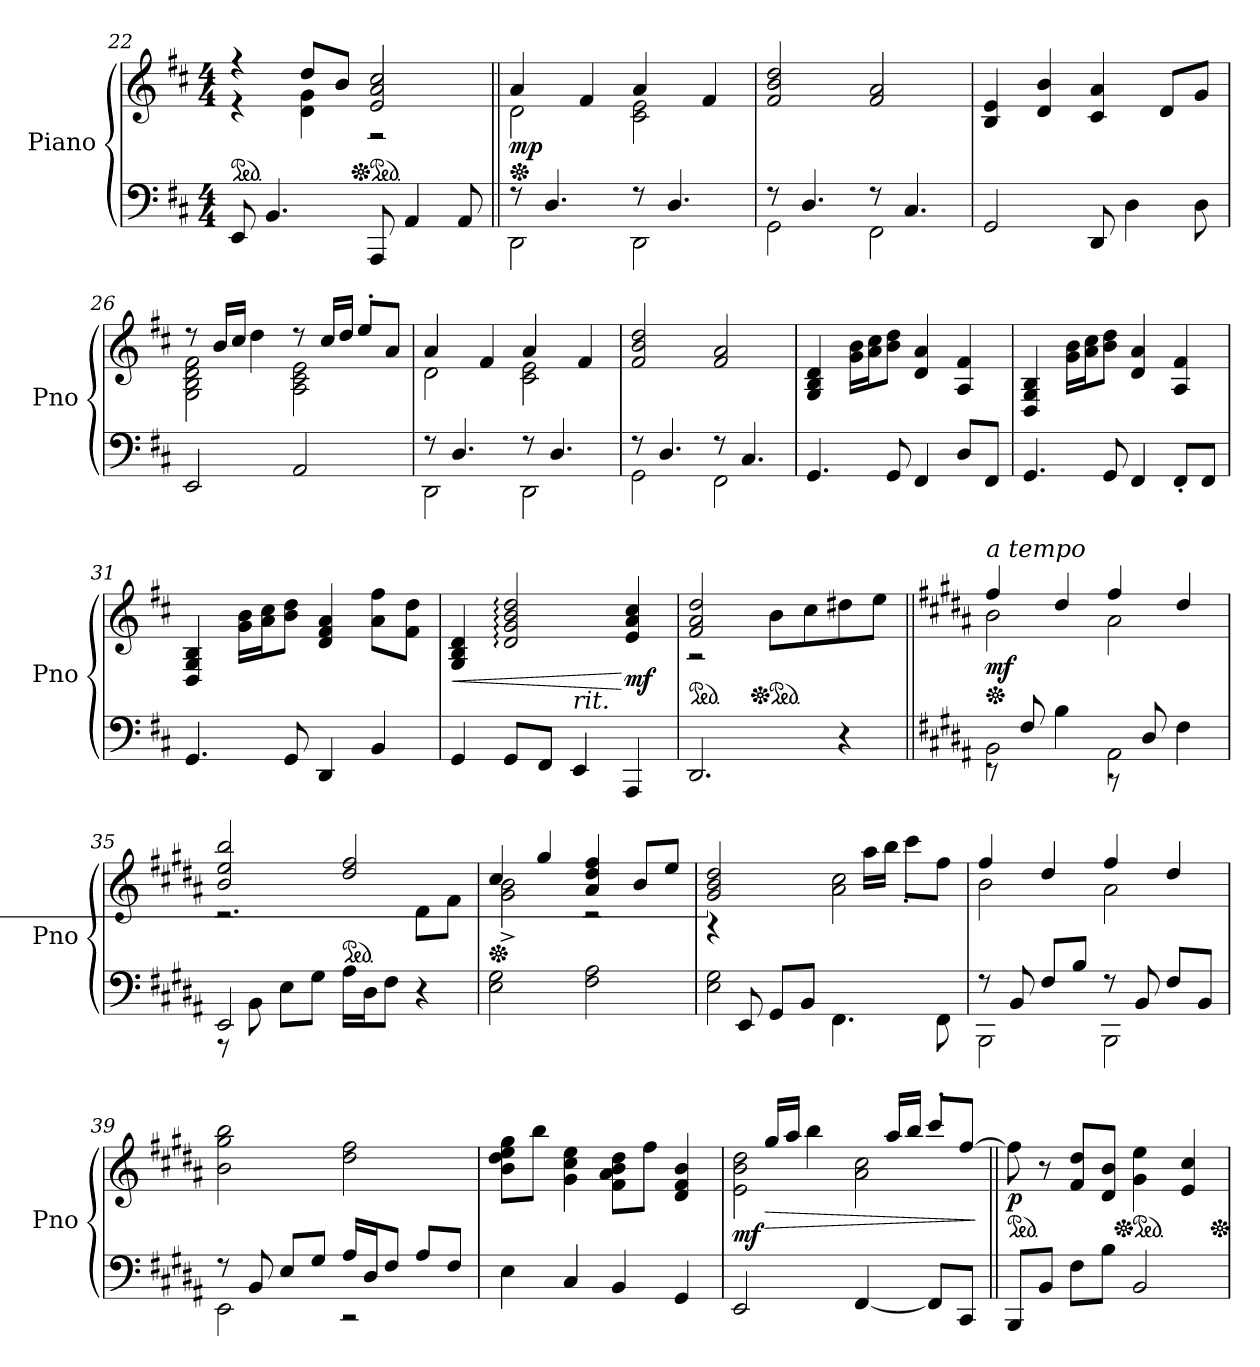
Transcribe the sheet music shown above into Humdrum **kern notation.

**kern	**kern	**dynam
*part1	*part1	*part1
*staff2	*staff1	*staff1/2
*I"Piano	*	*
*I'Pno	*	*
*clefF4	*clefG2	*
*k[f#c#]	*k[f#c#]	*
*M4/4	*M4/4	*
*	*ped	*
=22	=22	=22
*	*^	*
8EE/	4r	4r	.
4.BB/	.	.	.
.	8dd/L	4d\ 4g\	.
.	8b/J	.	.
*	*Xped	*	*
*	*ped	*	*
8AAA/	2e/ 2a/ 2cc#/	2r	.
4AA/	.	.	.
8AA/	.	.	.
!!LO:PB:g=z	!!
=23||	=23||	=23||	=23||
*^	*	*	*
*	*	*Xped	*	*
!	!	!	!	!LO:DY:b
8r	2DD\	4a/	2d\	mp
4.D/	.	.	.	.
.	.	4f#/	.	.
8r	2DD\	4a/	2c#\ 2e\	.
4.D/	.	.	.	.
.	.	4f#/	.	.
*	*	*v	*v	*
=24	=24	=24	=24
8r	2GG\	2f#/ 2b/ 2dd/	.
4.D/	.	.	.
8r	2FF#\	2f#/ 2a/	.
4.C#/	.	.	.
*v	*v	*	*
=25	=25	=25
2GG/	4B/ 4e/	.
.	4d/ 4b/	.
8DD/	4c#/ 4a/	.
4D\	.	.
.	8d/L	.
8D\	8g/J	.
=26	=26	=26
*	*^	*
2EE/	8r	2G\ 2B\ 2d\ 2f#\	.
.	16b/LL	.	.
.	16cc#/JJ	.	.
.	4dd\	.	.
2AA/	8r	2A\ 2c#\ 2e\	.
.	16cc#/LL	.	.
.	16dd/JJ	.	.
.	8ee'/L	.	.
.	8a/J	.	.
=27	=27	=27	=27
*^	*	*	*
8r	2DD\	4a/	2d\	.
4.D/	.	.	.	.
.	.	4f#/	.	.
8r	2DD\	4a/	2c#\ 2e\	.
4.D/	.	.	.	.
.	.	4f#/	.	.
*	*	*v	*v	*
!!LO:LB:g=z
=28	=28	=28	=28
8r	2GG\	2f#/ 2b/ 2dd/	.
4.D/	.	.	.
8r	2FF#\	2f#/ 2a/	.
4.C#/	.	.	.
*v	*v	*	*
=29	=29	=29
4.GG/	4G/ 4B/ 4d/	.
.	16g\ 16b\LL	.
.	16a\ 16cc#\J	.
8GG/	8b\ 8dd\J	.
4FF#/	4d/ 4a/	.
8D/L	4A/ 4f#/	.
8FF#/J	.	.
=30	=30	=30
4.GG/	4D/ 4G/ 4B/	.
.	16g\ 16b\LL	.
.	16a\ 16cc#\J	.
8GG/	8b\ 8dd\J	.
4FF#/	4d/ 4a/	.
8FF#'/L	4A/ 4f#/	.
8FF#/J	.	.
=31	=31	=31
4.GG/	4D/ 4G/ 4B/	.
.	16g\ 16b\LL	.
.	16a\ 16cc#\J	.
8GG/	8b\ 8dd\J	.
4DD/	4d/ 4f#/ 4a/	.
4BB/	8a\ 8ff#\L	.
.	8f#\ 8dd\J	.
=32	=32	=32
!	!	!LO:HP:b
4GG/	4G/ 4B/ 4d/	<
*	*MM70	*
8GG/L	2d/: 2g/: 2b/: 2dd/:	.
8FF#/J	.	.
!LO:TX:a:i:t=rit.	!	!
4EE/	.	.
*	*MM66	*
!	!	!LO:DY:n=1:b
4AAA/	4e/ 4a/ 4cc#/	[ mf
!!LO:LB:g=z
=33	=33	=33
*	*ped	*
*	*^	*
2.DD/	2f#/ 2a/ 2dd/	2r	.
*	*Xped	*	*
*	*ped	*	*
*	*MM75	*	*
.	2ryy	8b\L	.
.	.	8cc#\	.
4r	.	8dd#X\	.
.	.	8ee\J	.
=34||	=34||	=34||	=34||
*k[f#c#g#d#a#]	*k[f#c#g#d#a#]	*	*
*^	*	*	*
*	*	*Xped	*	*
*v	*v	*	*	*
*	*MM76	*	*
*^	*	*	*
!	!	!LO:TX:a:i:t=a tempo	!	!
!	!	!	!	!LO:DY:b
2BB\	8r	4ff#/	2b\	mf
.	8F#/	.	.	.
.	4B\	4dd#/	.	.
2AA#\	8r	4ff#/	2a#\	.
.	8D#/	.	.	.
.	4F#\	4dd#/	.	.
=35	=35	=35	=35	=35
2EE/	8r	2b/ 2ee/ 2bb/	2.r	.
.	8BB\	.	.	.
.	8E\L	.	.	.
.	8G#\J	.	.	.
*	*	*ped	*	*
2ryy	16A#\LL	2dd#/ 2ff#/	.	.
.	16D#\J	.	.	.
.	8F#\J	.	.	.
.	4r	.	8d#\L	.
.	.	.	8f#\J	.
*v	*v	*	*	*
=36	=36	=36	=36
*	*Xped	*	*
2E\ 2G#\	4cc#/	2g#\^ 2b\^	.
.	4gg#/	.	.
2F#\ 2A#\	4a#/ 4dd#/ 4ff#/	2r	.
.	8b/L	.	.
.	8ee/J	.	.
=37	=37	=37	=37
*^	*	*	*
!	!	!	!LO:N:vis=2.	!
8ryy	2E\ 2G#\	2g#/ 2b/ 2dd#/	8%5r	.
8EE/	.	.	.	.
8GG#/L	.	.	.	.
8BB/J	.	.	.	.
2ryy	4.FF#\	2a#\ 2cc#\	.	.
.	.	.	16aa#\LL	.
.	.	.	16bb\JJ	.
.	.	.	8ccc#'\L	.
.	8FF#\	.	8ff#\J	.
!!LO:LB:g=z	!!
=38	=38	=38	=38	=38
8r	2BBB\	4ff#/	2b\	.
8BB/	.	.	.	.
8F#/L	.	4dd#/	.	.
8B/J	.	.	.	.
8r	2BBB\	4ff#/	2a#\	.
8BB/	.	.	.	.
8F#/L	.	4dd#/	.	.
8BB/J	.	.	.	.
*	*	*v	*v	*
=39	=39	=39	=39
8r	2EE\	2b\ 2gg#\ 2bb\	.
8BB/	.	.	.
8E/L	.	.	.
8G#/J	.	.	.
16A#/LL	2r	2dd#\ 2ff#\	.
16D#/J	.	.	.
8F#/J	.	.	.
8A#/L	.	.	.
8F#/J	.	.	.
*v	*v	*	*
=40	=40	=40
4E\	8b\ 8dd#\ 8ee\ 8gg#\L	.
.	8bb\J	.
4C#/	4g#\ 4cc#\ 4ee\	.
4BB/	8f#\ 8a#\ 8b\ 8dd#\L	.
.	8ff#\J	.
4GG#/	4d#/ 4f#/ 4b/	.
=41	=41	=41
*	*^	*
!	!	!	!LO:DY:b
2EE/	8ryy	2e\ 2b\ 2dd#\	mf
!	!	!	!LO:HP:b
.	16gg#/LL	.	>
.	16aa#/JJ	.	.
.	4bb\	.	.
[4FF#/	8ryy	2a#\ 2cc#\	.
.	16aa#/LL	.	.
.	16bb/JJ	.	.
8FF#/L]	8ccc#'/L	.	.
8CC#/J	[8ff#/J	.	.
*	*v	*v	*
.	.	]
!!LO:LB:g=z
=42||	=42||	=42||
*	*ped	*
!	!	!LO:DY:b
8BBB/L	8ff#\]	p
8BB/J	8r	.
8F#\L	8f#/ 8dd#/L	.
8B\J	8d#/ 8b/J	.
*	*Xped	*
*	*ped	*
2BB/	4g#\ 4ee\	.
.	4e/ 4cc#/	.
*	*Xped	*
=	=	=
*-	*-	*-
